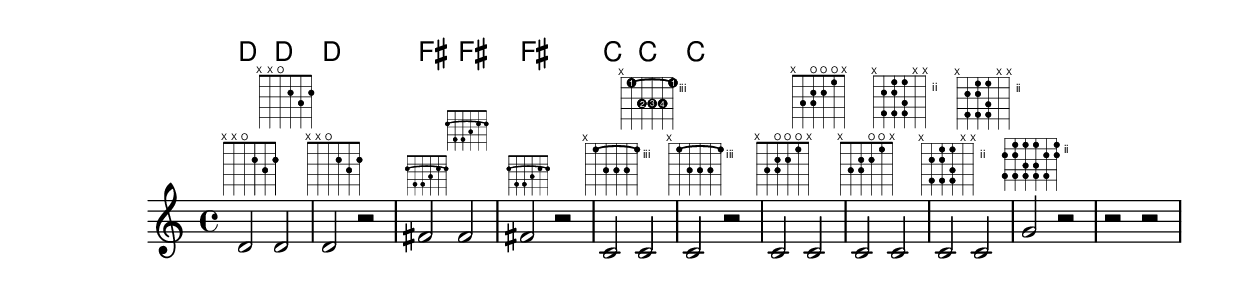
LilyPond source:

%% http://lsr.dsi.unimi.it/LSR/Item?id=111
%% see also http://www.lilypond.org/doc/v2.18/Documentation/internals/fret_002ddiagram_002dinterface


\score {
    <<
       \chords {d2 d d s fis fis fis s c c c}

     
     \context Voice = "mel" {
% simple D chord

    d'2 ^\markup \fret-diagram-verbose #'((mute 6) (mute 5) (open 4) (place-fret 3 2) (place-fret 2 3) (place-fret 1 2))
    d' ^\markup \fret-diagram #"6-x;5-x;4-o;3-2;2-3;1-2;"
    d' ^\markup \fret-diagram-terse #"x;x;o;2;3;2;"
    r 
% fis major chord, 3/4 size, fingering labeled below string
    
    fis' ^\markup \override #'(size . 0.75) {\override #'(finger-code . below-string){\fret-diagram-verbose #'((place-fret 6 2 1) (barre 6 1 2) (place-fret 5 4 3) (place-fret 4 4 4) (place-fret 3 3 2) (place-fret 2 2 1) (place-fret 1 2 1))}}
    fis' ^\markup \override #'(finger-code . below-string) {\fret-diagram #"s:0.75;c:6-1-2;6-2-1;5-4-3;4-4-4;3-3-2;2-2-1;1-2-1;"}
    fis' ^\markup \override #'(size . 0.75) {\override #'(finger-code . below-string){\fret-diagram-terse #"2-1-(;4-3;4-4;3-2;2-1;2-1-);"}}
    r 

% c major barre chord, fingering labeled on frets
   c' ^\markup \override #'(dot-color . white) {
                \override #'(finger-code . in-dot) 
                \fret-diagram-verbose #'((mute 6) (place-fret 5 3 1) (place-fret 4 5 2) (place-fret 3 5 3) (place-fret 2 5 4) (place-fret 1 3 1) (barre 5 1 3)) }
   c' ^\markup \override #'(barre-type . straight) \fret-diagram #"f:1;c:5-1-3;6-x;5-3-1;4-5-2;3-5-3;2-5-4;1-3-1;"
   c' ^\markup  \override #'(dot-radius . 0.35) {
                \override #'(finger-code . in-dot) {
                \override #'(dot-color . white) {
                \fret-diagram-terse #"x;3-1-(;5-2;5-3;5-4;3-1-);"}}}
   r  
   
% c major scale using open strings
  c' ^\markup \fret-diagram-verbose #'((mute 6) (place-fret 5 3) (open 4) (place-fret 4 2) (place-fret 4 3) (open 3) (place-fret 3 2)  (open 2) (place-fret 2 1) (mute 1))
  c' ^\markup \fret-diagram #'"6-x;5-3;4-o;4-2;4-3;3-o;3-2;2-o;2-1;1-x;"
  c' ^\markup \fret-diagram-terse #'"x;3;2 3;o 2;o 1;x;"

% c major scale using no open strings
  c' ^\markup \fret-diagram-verbose #'((mute 6) (place-fret 5 3) (place-fret 5 5) (place-fret 4 2) (place-fret 4 3) (place-fret 4 5) (place-fret 3 2)  (place-fret 3 4) (place-fret 3 5) (mute 2) (mute 1))
  c' ^\markup \fret-diagram #'"6-x;5-3;5-5;4-2;4-3;4-5;3-2;3-4;3-5;2-x;1-x;"
  c' ^\markup \fret-diagram-terse #'"x;3 5;2 3 5;2 4 5;x;x;"
 
  
% g major scale, no open strings, two octaves on six strings, white dots
  g' ^\markup \override #'(dot-color . white) {\fret-diagram-terse #'"3 5;2 3 5;2 4 5;2 4 5;3 5;2 3;" }
  r r r}
    >>
 
}

